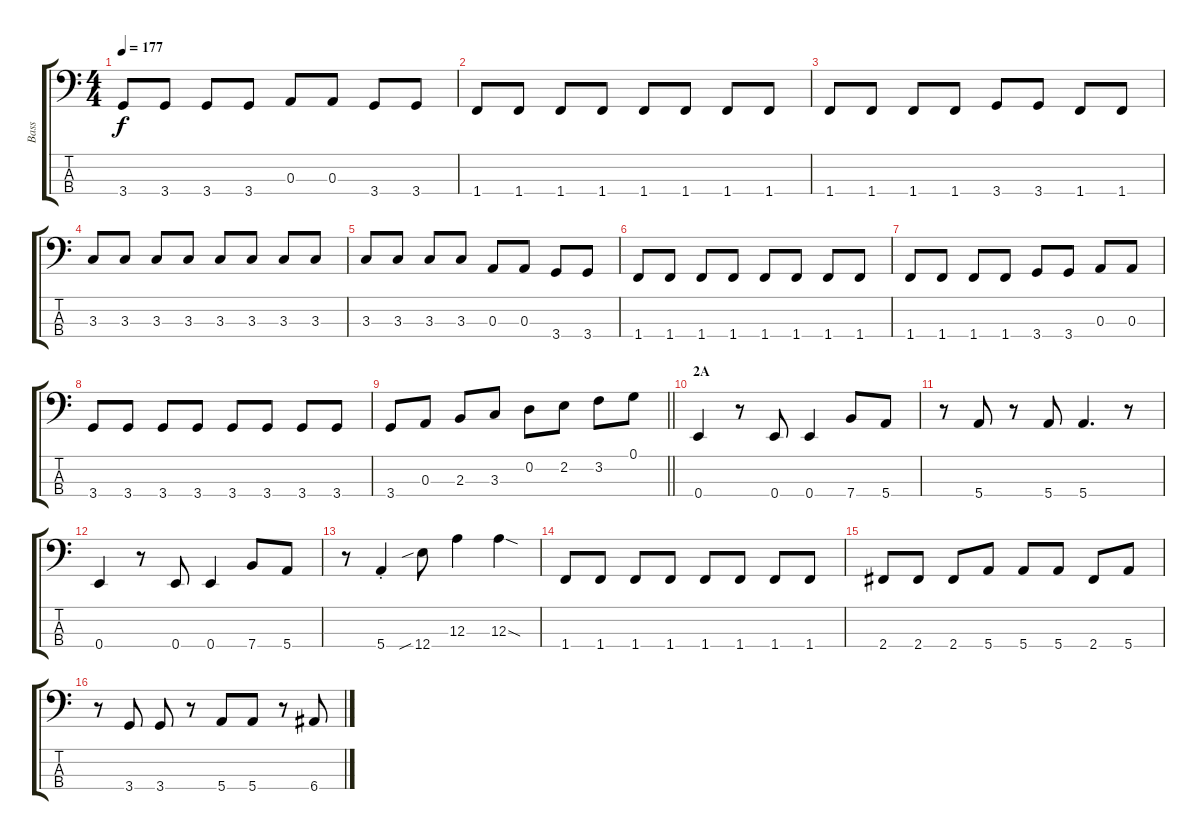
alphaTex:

\track ("Bass" "Bass") {instrument electricbasspick}
\staff {score tabs}
\tuning (G2 D2 A1 E1) {hide}
\ts (4 4)
\tempo 177
\clef f4
\ks c
3.4.8{dy f} 3.4.8 3.4.8 3.4.8 0.3.8 0.3.8 3.4.8 3.4.8 |
1.4.8 1.4.8 1.4.8 1.4.8 1.4.8 1.4.8 1.4.8 1.4.8 |
1.4.8 1.4.8 1.4.8 1.4.8 3.4.8 3.4.8 1.4.8 1.4.8 |
3.3.8 3.3.8 3.3.8 3.3.8 3.3.8 3.3.8 3.3.8 3.3.8 |
3.3.8 3.3.8 3.3.8 3.3.8 0.3.8 0.3.8 3.4.8 3.4.8 |
1.4.8 1.4.8 1.4.8 1.4.8 1.4.8 1.4.8 1.4.8 1.4.8 |
1.4.8 1.4.8 1.4.8 1.4.8 3.4.8 3.4.8 0.3.8 0.3.8 |
3.4.8 3.4.8 3.4.8 3.4.8 3.4.8 3.4.8 3.4.8 3.4.8 |
\barLineRight lightlight
3.4.8 0.3.8 2.3.8 3.3.8 0.2.8 2.2.8 3.2.8 0.1.8 |
\section ("" "2A")
0.4.4 r.8 0.4.8 0.4.4 7.4.8 5.4.8 |
r.8 5.4.8 r.8 5.4.8 5.4.4{d} r.8 |
0.4.4 r.8 0.4.8 0.4.4 7.4.8 5.4.8 |
r.8 5.4{st}.4 12.4{sib}.8 12.3.4 12.3{sod}.4 |
1.4.8 1.4.8 1.4.8 1.4.8 1.4.8 1.4.8 1.4.8 1.4.8 |
2.4.8 2.4.8 2.4.8 5.4.8 5.4.8 5.4.8 2.4.8 5.4.8 |
r.8 3.4.8 3.4.8 r.8 5.4.8 5.4.8 r.8 6.4.8
